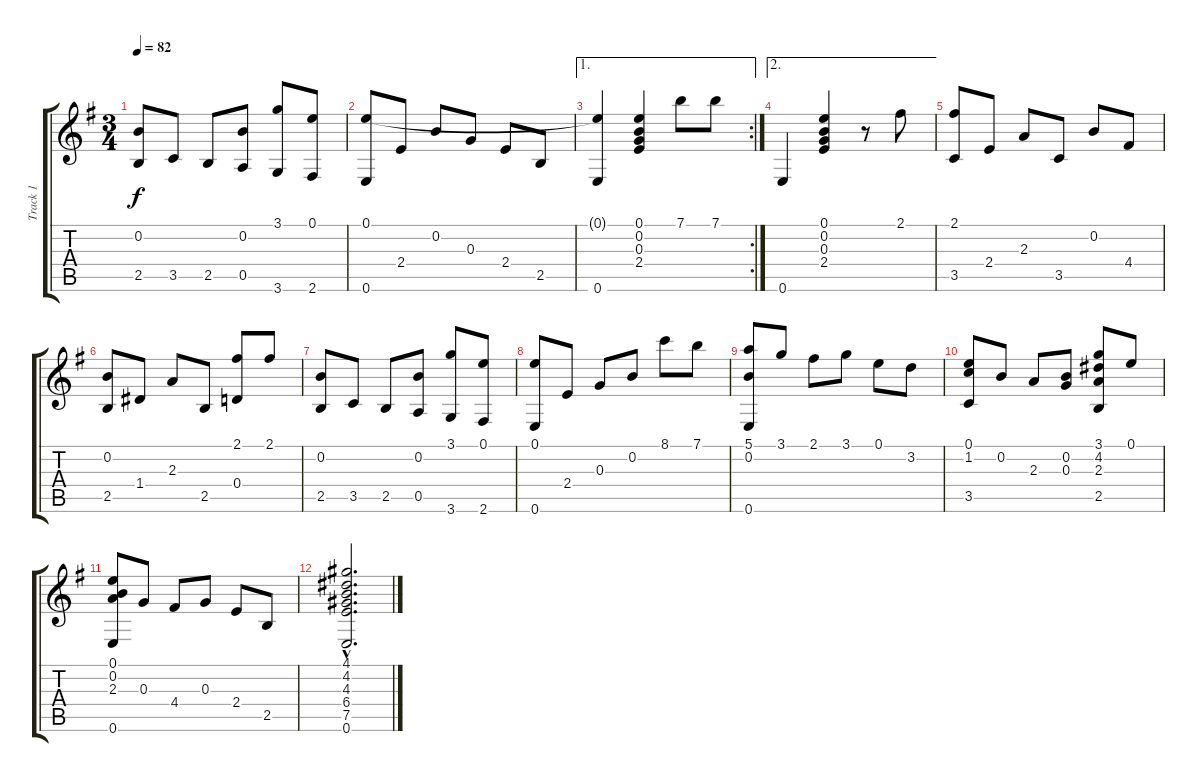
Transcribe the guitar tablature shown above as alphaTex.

\track ("Track 1" "Track 1") {instrument acousticguitarnylon}
\staff {score tabs}
\tuning (E4 B3 G3 D3 A2 E2) {hide}
\ts (3 4)
\tempo 82
\clef g2
\ks g
(0.2 2.5).8{dy f} 3.5.8 2.5.8 (0.2 0.5).8 (3.1 3.6).8 (0.1 2.6).8 |
(0.1 0.6).8 2.4.8 0.2.8 0.3.8 2.4.8 2.5.8 |
\ae 1
\rc 2
(0.1{t} 0.6).4 (0.1 0.2 0.3 2.4).4 7.1.8 7.1.8 |
\ae 2
0.6.4 (0.1 0.2 0.3 2.4).4 r.8 2.1.8 |
(2.1 3.5).8 2.4.8 2.3.8 3.5.8 0.2.8 4.4.8 |
(0.2 2.5).8 1.4.8 2.3.8 2.5.8 (2.1 0.4).8 2.1.8 |
(0.2 2.5).8 3.5.8 2.5.8 (0.2 0.5).8 (3.1 3.6).8 (0.1 2.6).8 |
(0.1 0.6).8 2.4.8 0.3.8 0.2.8 8.1.8 7.1.8 |
(5.1 0.2 0.6).8 3.1.8 2.1.8 3.1.8 0.1.8 3.2.8 |
(0.1 1.2 3.5).8 0.2.8 2.3.8 (0.2 0.3).8 (3.1 4.2 2.3 2.5).8 0.1.8 |
(0.1 0.2 2.3 0.6).8 0.3.8 4.4.8 0.3.8 2.4.8 2.5.8 |
(4.1{hac} 4.2{hac} 4.3{hac} 6.4{hac} 7.5{hac} 0.6{hac}).2{d}
